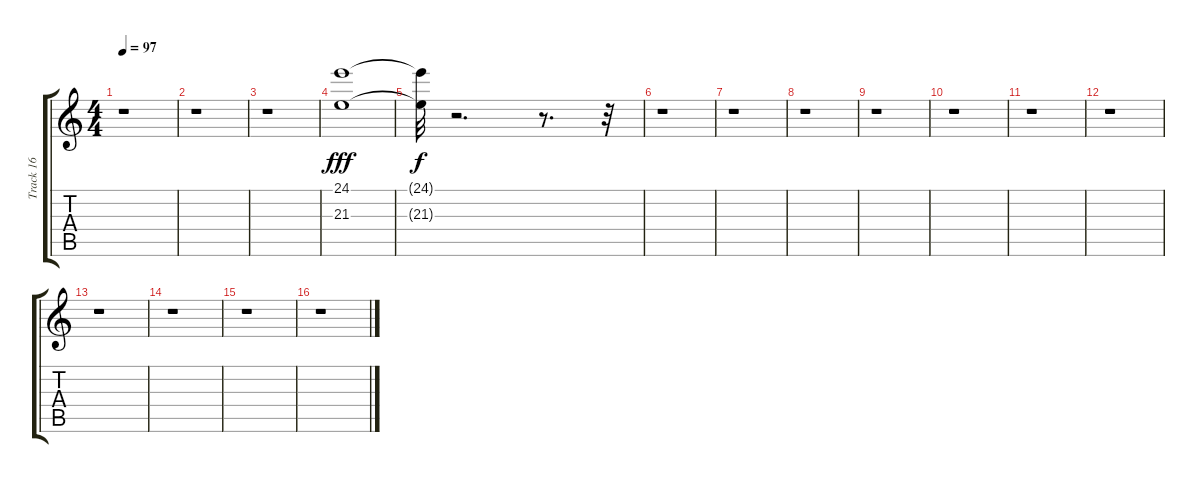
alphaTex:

\track ("Track 16" "Track 16") {instrument lead8bassandlead}
\staff {score tabs}
\tuning (E4 B3 G3 D3 A2 E2) {hide}
\ts (4 4)
\tempo 97
\clef g2
\ks c
r.1{dy fff} |
r.1 |
r.1 |
(24.1 21.3).1{volume 16 instrument lead8bassandlead} |
(24.1{t} 21.3{t}).32{dy f} r.2{d} r.8{d} r.32 |
r.1 |
r.1 |
r.1 |
r.1 |
r.1 |
r.1 |
r.1 |
r.1 |
r.1 |
r.1 |
r.1
